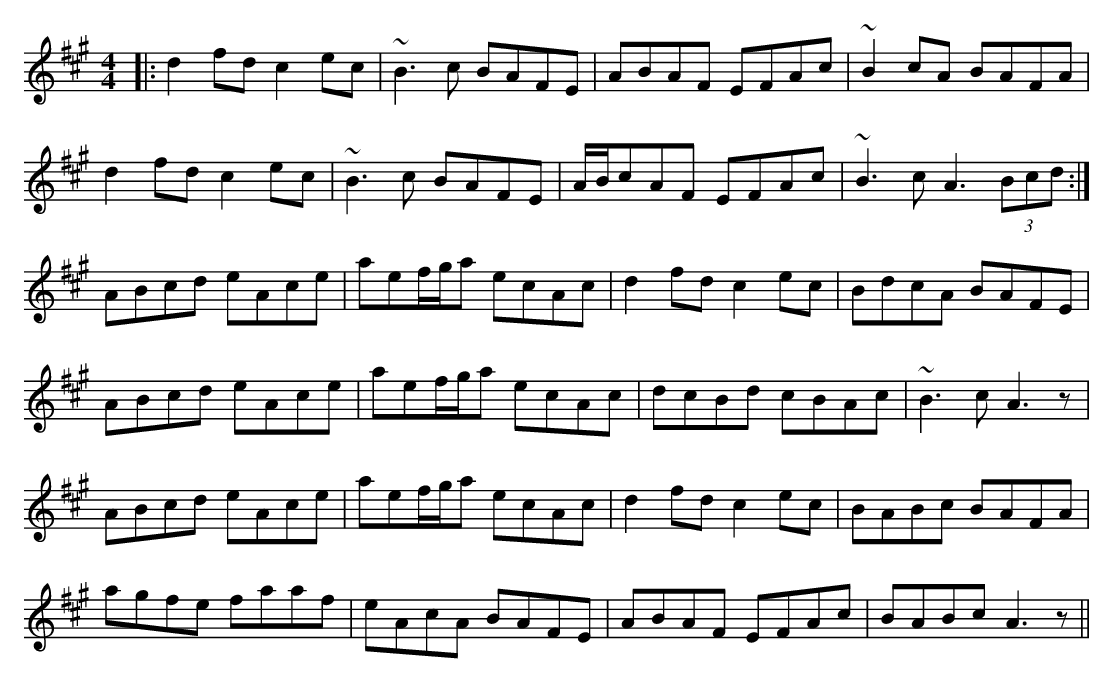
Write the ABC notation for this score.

X:1
M:4/4
K:A
|:d2fd c2ec|~B3c BAFE|ABAF EFAc|~B2 cA BAFA|
d2fd c2ec|~B3c BAFE|A/B/cAF EFAc|~B3c A3 (3Bcd:|
ABcd eAce|aef/g/a ecAc|d2fd c2ec|BdcA BAFE|
ABcd eAce|aef/g/a ecAc|dcBd cBAc|~B3c A3 z|
ABcd eAce|aef/g/a ecAc|d2fd c2ec|BABc BAFA|
agfe faaf|eAcA BAFE|ABAF EFAc|BABc A3z||
